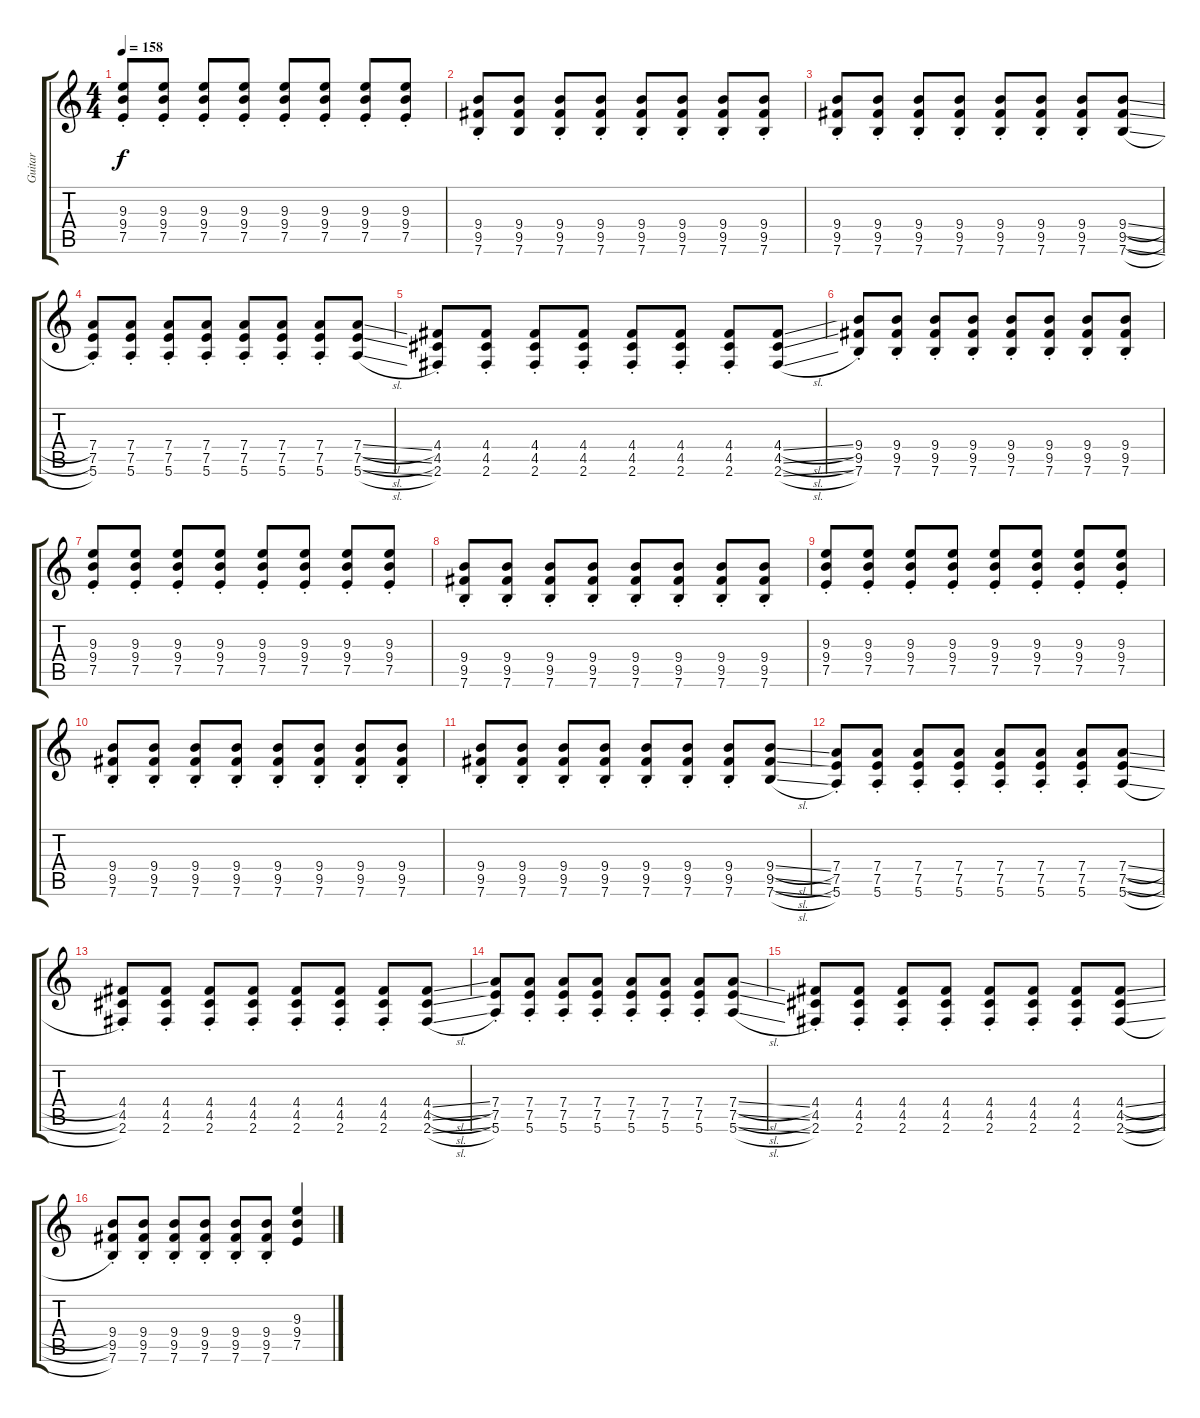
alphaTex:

\track ("Guitar" "Guitar") {instrument distortionguitar}
\staff {score tabs}
\tuning (E4 B3 G3 D3 A2 E2) {hide}
\ts (4 4)
\tempo 158
\clef g2
\ks c
(9.3{st} 9.4 7.5).8{dy f} (9.3{st} 9.4 7.5).8 (9.3 9.4 7.5{st}).8 (9.3{st} 9.4 7.5).8 (9.3{st} 9.4 7.5).8 (9.3 9.4 7.5{st}).8 (9.3 9.4 7.5{st}).8 (9.3 9.4 7.5{st}).8 |
(9.4{st} 9.5 7.6).8 (9.4 9.5 7.6).8 (9.4 9.5{st} 7.6{st}).8 (9.4 9.5{st} 7.6).8 (9.4 9.5{st} 7.6).8 (9.4 9.5{st} 7.6).8 (9.4 9.5{st} 7.6).8 (9.4 9.5{st} 7.6).8 |
(9.4{st} 9.5 7.6).8 (9.4{st} 9.5 7.6).8 (9.4 9.5{st} 7.6).8 (9.4 9.5{st} 7.6).8 (9.4{st} 9.5 7.6).8 (9.4 9.5{st} 7.6).8 (9.4 9.5{st} 7.6).8 (9.4{sl} 9.5{sl} 7.6{sl}).8 |
(7.4{st} 7.5 5.6).8 (7.4{st} 7.5 5.6).8 (7.4{st} 7.5 5.6).8 (7.4{st} 7.5 5.6).8 (7.4{st} 7.5 5.6).8 (7.4{st} 7.5 5.6).8 (7.4{st} 7.5 5.6).8 (7.4{sl} 7.5{sl} 5.6{sl}).8 |
(4.4 4.5 2.6{st}).8 (4.4 4.5 2.6{st}).8 (4.4 4.5 2.6{st}).8 (4.4 4.5 2.6{st}).8 (4.4 4.5 2.6{st}).8 (4.4 4.5 2.6{st}).8 (4.4 4.5 2.6{st}).8 (4.4{sl} 4.5{sl} 2.6{sl}).8 |
(9.4{st} 9.5 7.6).8 (9.4{st} 9.5 7.6).8 (9.4{st} 9.5 7.6).8 (9.4{st} 9.5 7.6).8 (9.4{st} 9.5 7.6).8 (9.4{st} 9.5 7.6).8 (9.4{st} 9.5 7.6).8 (9.4{st} 9.5 7.6).8 |
(9.3{st} 9.4 7.5).8 (9.3{st} 9.4 7.5).8 (9.3 9.4 7.5{st}).8 (9.3 9.4 7.5{st}).8 (9.3{st} 9.4 7.5).8 (9.3{st} 9.4 7.5).8 (9.3 9.4 7.5{st}).8 (9.3 9.4 7.5{st}).8 |
(9.4{st} 9.5 7.6).8 (9.4{st} 9.5 7.6).8 (9.4{st} 9.5 7.6).8 (9.4{st} 9.5 7.6).8 (9.4{st} 9.5 7.6).8 (9.4{st} 9.5 7.6).8 (9.4{st} 9.5 7.6).8 (9.4{st} 9.5 7.6).8 |
(9.3{st} 9.4 7.5).8 (9.3{st} 9.4 7.5).8 (9.3 9.4 7.5{st}).8 (9.3 9.4 7.5{st}).8 (9.3{st} 9.4 7.5).8 (9.3{st} 9.4 7.5).8 (9.3 9.4 7.5{st}).8 (9.3 9.4 7.5{st}).8 |
(9.4{st} 9.5 7.6).8 (9.4{st} 9.5 7.6).8 (9.4 9.5{st} 7.6).8 (9.4 9.5{st} 7.6).8 (9.4{st} 9.5 7.6).8 (9.4 9.5{st} 7.6).8 (9.4 9.5{st} 7.6).8 (9.4 9.5{st} 7.6).8 |
(9.4 9.5 7.6{st}).8 (9.4 9.5{st} 7.6).8 (9.4 9.5{st} 7.6).8 (9.4 9.5{st} 7.6).8 (9.4 9.5 7.6{st}).8 (9.4 9.5 7.6{st}).8 (9.4 9.5{st} 7.6).8 (9.4{sl} 9.5{sl} 7.6{sl}).8 |
(7.4{st} 7.5 5.6).8 (7.4{st} 7.5 5.6).8 (7.4{st} 7.5 5.6).8 (7.4{st} 7.5 5.6).8 (7.4{st} 7.5 5.6).8 (7.4{st} 7.5 5.6).8 (7.4{st} 7.5 5.6).8 (7.4{sl} 7.5{sl} 5.6{sl}).8 |
(4.4 4.5 2.6{st}).8 (4.4 4.5 2.6{st}).8 (4.4 4.5 2.6{st}).8 (4.4 4.5 2.6{st}).8 (4.4 4.5 2.6{st}).8 (4.4 4.5 2.6{st}).8 (4.4 4.5 2.6{st}).8 (4.4{sl} 4.5{sl} 2.6{sl}).8 |
(7.4{st} 7.5 5.6).8 (7.4{st} 7.5 5.6).8 (7.4{st} 7.5 5.6).8 (7.4{st} 7.5 5.6).8 (7.4{st} 7.5 5.6).8 (7.4{st} 7.5 5.6).8 (7.4{st} 7.5 5.6).8 (7.4{sl} 7.5{sl} 5.6{sl}).8 |
(4.4 4.5 2.6{st}).8 (4.4 4.5 2.6{st}).8 (4.4 4.5 2.6{st}).8 (4.4 4.5 2.6{st}).8 (4.4 4.5 2.6{st}).8 (4.4 4.5 2.6{st}).8 (4.4 4.5 2.6{st}).8 (4.4{sl} 4.5{sl} 2.6{sl}).8 |
(9.4 9.5{st} 7.6).8 (9.4 9.5{st} 7.6).8 (9.4 9.5{st} 7.6).8 (9.4 9.5{st} 7.6).8 (9.4 9.5{st} 7.6).8 (9.4 9.5{st} 7.6).8 (9.3 9.4 7.5).4
